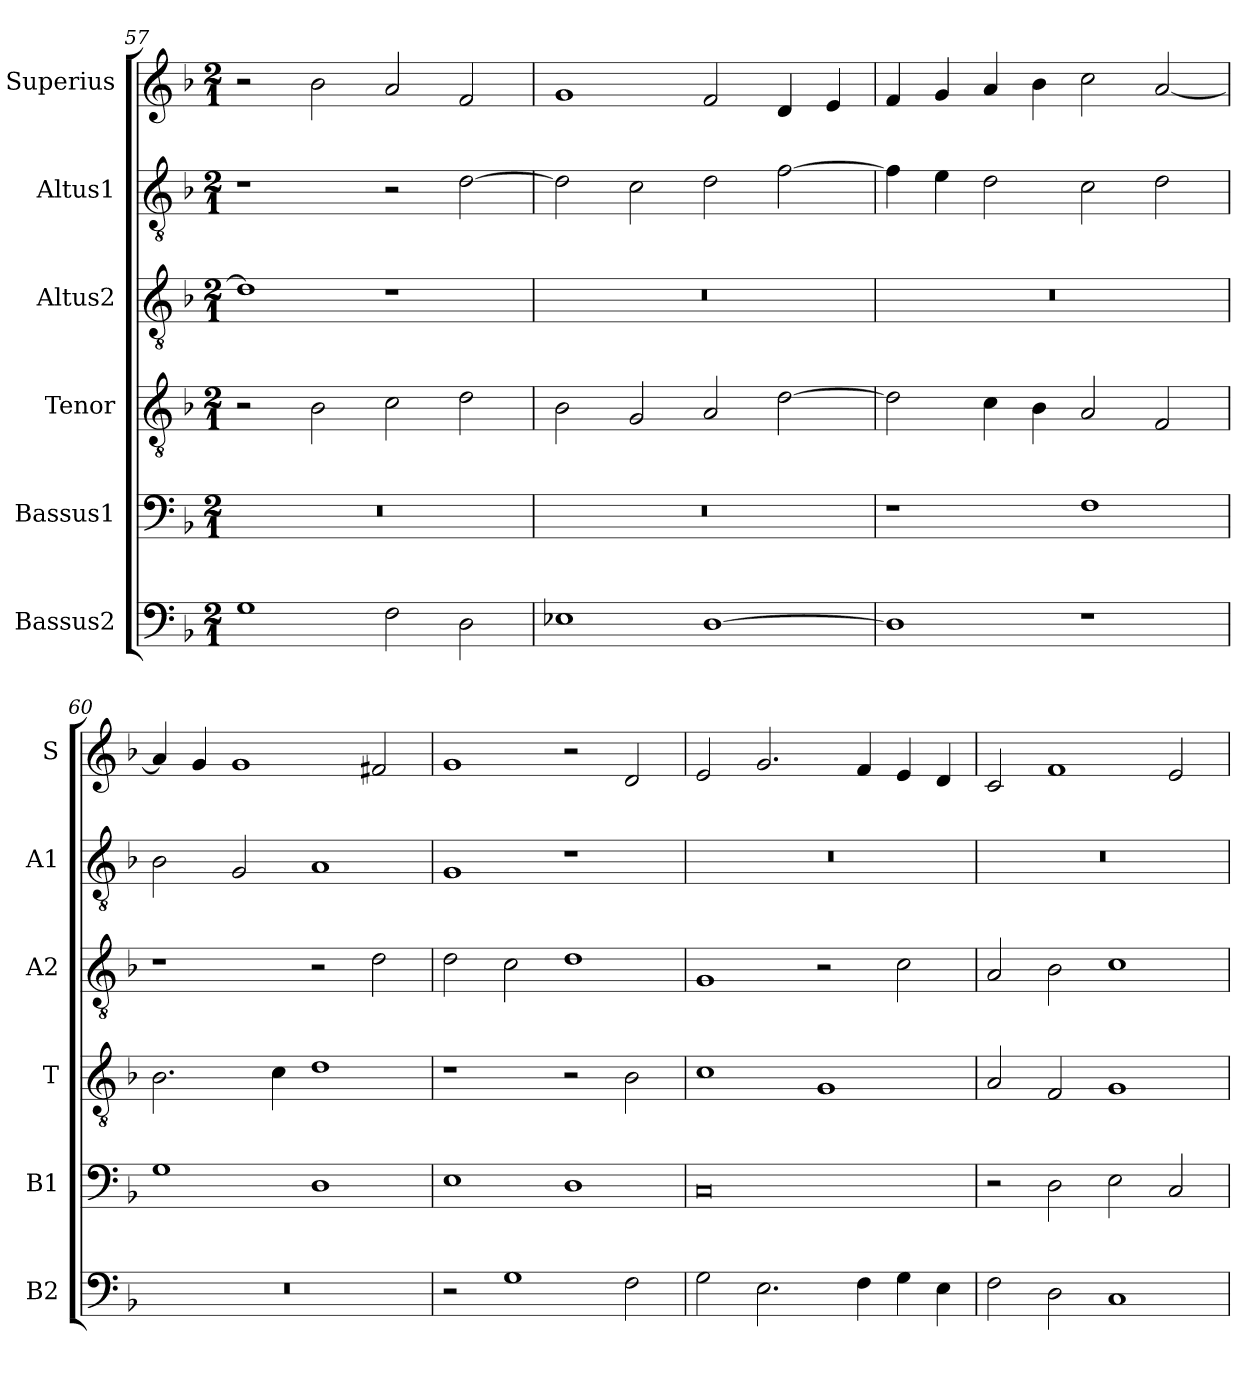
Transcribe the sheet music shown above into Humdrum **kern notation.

**kern	**kern	**kern	**kern	**kern	**kern
*part6	*part5	*part4	*part3	*part2	*part1
*staff6	*staff5	*staff4	*staff3	*staff2	*staff1
*I"Bassus2	*I"Bassus1	*I"Tenor	*I"Altus2	*I"Altus1	*I"Superius
*I'B2	*I'B1	*I'T	*I'A2	*I'A1	*I'S
*clefF4	*clefF4	*clefGv2	*clefGv2	*clefGv2	*clefG2
*k[b-]	*k[b-]	*k[b-]	*k[b-]	*k[b-]	*k[b-]
*M2/1	*M2/1	*M2/1	*M2/1	*M2/1	*M2/1
=57	=57	=57	=57	=57	=57
1G	0r	2r	1d]	1r	2r
.	.	2B-\	.	.	2b-\
2F\	.	2c\	1r	2r	2a/
2D\	.	2d\	.	[2d\	2f/
=58	=58	=58	=58	=58	=58
1E-X	0r	2B-\	0r	2d\]	1g
.	.	2G/	.	2c\	.
[1D	.	2A/	.	2d\	2f/
.	.	[2d\	.	[2f\	4d/
.	.	.	.	.	4e/
=59	=59	=59	=59	=59	=59
1D]	1r	2d\]	0r	4f\]	4f/
.	.	.	.	4e\	4g/
.	.	4c\	.	2d\	4a/
.	.	4B-\	.	.	4b-\
1r	1F	2A/	.	2c\	2cc\
.	.	2F/	.	2d\	[2a/
=60	=60	=60	=60	=60	=60
0r	1G	2.B-\	1r	2B-\	4a/]
.	.	.	.	.	4g/
.	.	.	.	2G/	1g
.	.	4c\	.	.	.
.	1D	1d	2r	1A	.
.	.	.	2d\	.	2f#X/
=61	=61	=61	=61	=61	=61
2r	1E	1r	2d\	1G	1g
1G	.	.	2c\	.	.
.	1D	2r	1d	1r	2r
2F\	.	2B-\	.	.	2d/
=62	=62	=62	=62	=62	=62
2G\	0C	1c	1G	0r	2e/
2.E\	.	.	.	.	2.g/
.	.	1G	2r	.	.
4F\	.	.	.	.	4f/
4G\	.	.	2c\	.	4e/
4E\	.	.	.	.	4d/
=63	=63	=63	=63	=63	=63
2F\	2r	2A/	2A/	0r	2c/
2D\	2D\	2F/	2B-\	.	1f
1C	2E\	1G	1c	.	.
.	2C/	.	.	.	2e/
=	=	=	=	=	=
*-	*-	*-	*-	*-	*-
